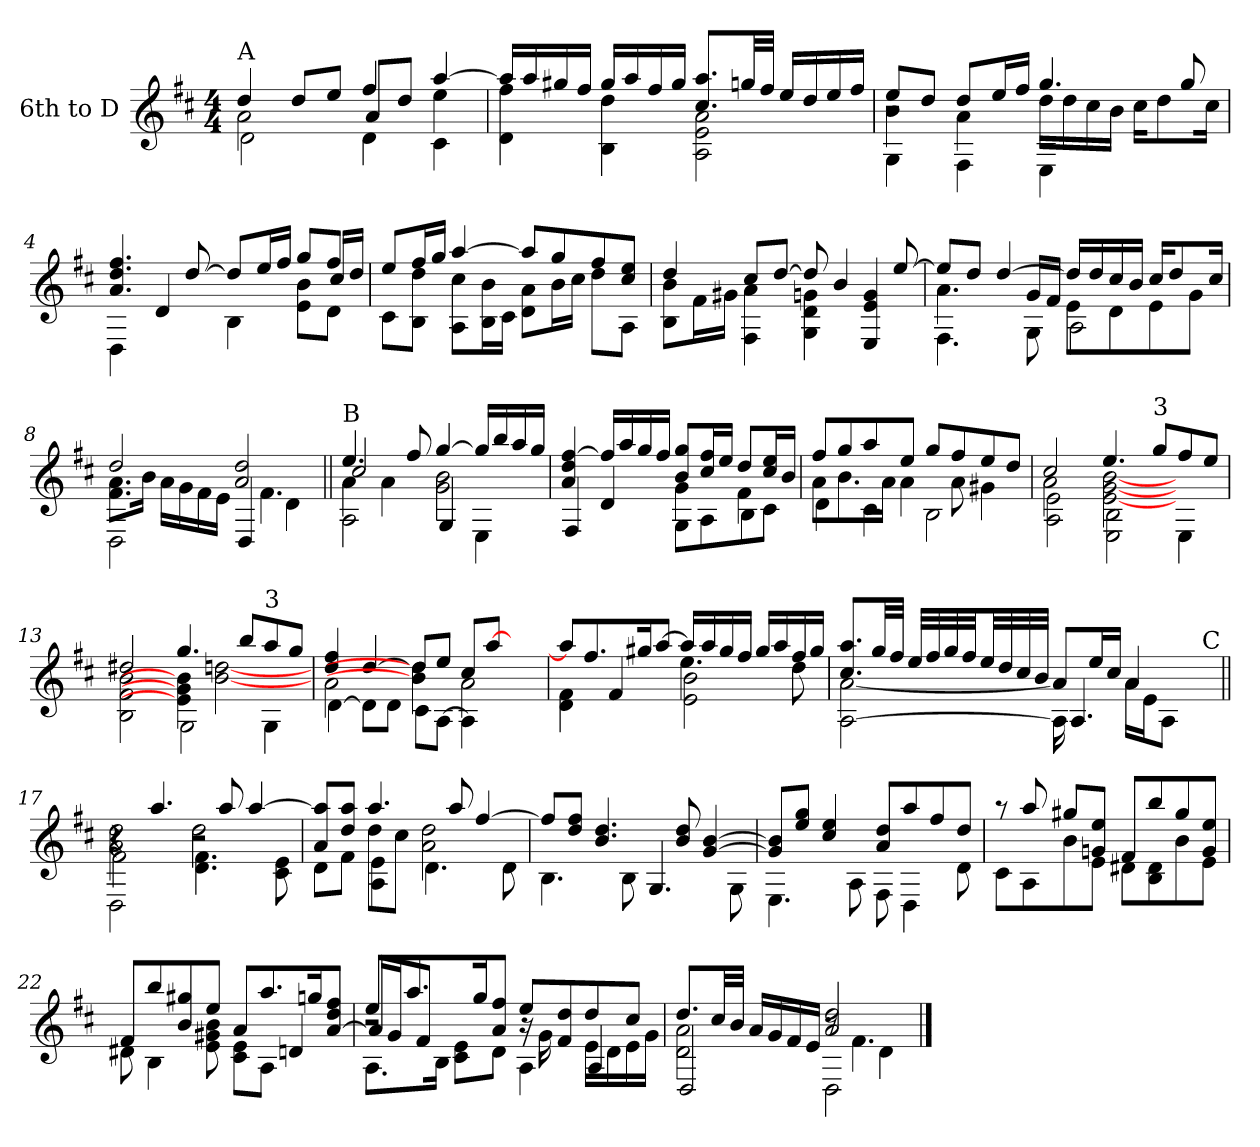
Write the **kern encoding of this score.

**kern
*part1
*staff1
*I"6th to D
!!LO:PB:g=z
*clefG2
*ITrd7c12
*k[f#c#]
*D:
*M4/4
*MM56
=1
*^
*	*^
!LO:TX:a:t=A	!	!
4di/	2Ai\	2Di\
8di/L	.	.
8ei/J	.	.
4f#i/	8Ai/L	4Di\
.	8di/J	.
[4ai/	4ei\	4C#i\
*	*v	*v
=2	=2
16ai/LL]	4Di\ 4f#i
16ai/	.
16g#Xi/	.
16f#i/JJ	.
16g#i/LL	4BBi\ 4di
16ai/	.
16f#i/	.
16g#i/JJ	.
8.c#i/ 8.aiL	2AAi\ 2Ei 2Ai
32gni/LL	.
32f#i/JJJ	.
16ei/LL	.
16di/	.
16ei/	.
16f#i/JJ	.
=3	=3
*^	*^
8ei/L	4Bi\	2r	4GGi\
8di/J	.	.	.
8di/L	4Ai\	.	4FF#i\
16ei/L	.	.	.
16f#i/JJ	.	.	.
4.gi/	16di\LL	4ryy	4EEi\
.	16di\	.	.
.	16c#i\	.	.
.	16Bi\JJ	.	.
.	16c#i\KL	4ryy	4ryy
.	8di\	.	.
8gi/	.	.	.
.	16c#i\Jk	.	.
*	*	*v	*v
!!LO:LB:g=z
=4	=4	=4
4.Ai/ 4.di 4.f#i	4DDi\	2ryy
.	4Di/	.
[8di/	.	.
8di/L]	4BBi\	4ryy
16ei/L	.	.
16f#i/JJ	.	.
8gi/L	8ryy	8Ei\ 8BiL
8f#i/J	16c#i/LL	8Di\J
.	16di/JJ	.
*	*v	*v
=5	=5
8ei/L	8C#i\L
16f#i/L	8BBi\ 8diJ
16gi/JJ	.
[4ai/	8AAi\ 8c#iL
.	16BBi\ 16BiL
.	16C#i\JJ
8ai/L]	8Di\ 8AiL
8gi/	16Bi\L
.	16c#i\JJ
8f#i/	8di\L
8c#i/ 8eiJ	8AAi\J
=6	=6
4di/	8BBi\ 8BiL
.	16F#i\L
.	16G#Xi\JJ
8c#i/L	4FF#i\ 4Ai
[8di/J	.
8di/]	4GGi\ 4Di 4Gni
4Bi/	.
.	4EEi/ 4Ei 4Gi
[8ei/	.
=7	=7
*	*^
8ei/L]	4.Ai\	4.FF#i\
8di/J	.	.
[4di/	.	.
.	16Gi/LL	8GGi\
.	16F#i/JJ	.
16di/LL]	8Ei\L	2AAi\
16di/	.	.
16c#i/	8Di\	.
16Bi/JJ	.	.
16c#i/KL	8Ei\	.
8di/	.	.
.	8Gi\J	.
16c#i/Jk	.	.
!!LO:LB:g=z	!!	!!
=8	=8	=8
2di/	8.F#i\ 8.AiL	2DDi\
.	16Bi\Jk	.
.	16Ai\LL	.
.	16Gi\	.
.	16F#i\	.
.	16Ei\JJ	.
2Ai/ 2di	8ryy	4DDi/
.	4.F#i\	.
.	.	4Di\
=9||	=9||	=9||
*	*	*^
!LO:TX:a:t=B	!	!	!
4.ei/	2c#i/	4Ai\	2AAi\
.	.	4Ai\	.
8f#i/	.	.	.
[4gi/	2Gi\ 2Bi	2ryy	4GGi/
16gi/LL]	.	.	4EEi\
16bi/	.	.	.
16ai/	.	.	.
16gi/JJ	.	.	.
*	*	*v	*v
=10	=10	=10
4Ai/ 4di [4f#i	4ryy	4FF#i/
16f#i/LL]	4ryy	4Di/
16ai/	.	.
16gi/	.	.
16f#i/JJ	.	.
8Bi/ 8giL	4Gi\	8GGi\L
16c#i/ 16f#iL	.	8AAi\
16ei/JJ	.	.
8di/L	4F#i\	8BBi\
16c#i/ 16eiL	.	8C#i\J
16Bi/JJ	.	.
=11	=11	=11
8f#i/L	8Ai\L	4Di\
8gi/	8.Bi\	.
8ai/	.	4C#i\
.	16Ai\Jk	.
8ei/J	4Ai\	.
8gi/L	.	2BBi\
8f#i/	8Ai\	.
8ei/	4G#Xi\	.
8di/J	.	.
!!LO:LB:g=z	!!	!!
=12	=12	=12
2c#i/	2Ai\	2AAi\ 2Ei
4.ei/	[2Ei\ [2Gi [2Bi	2EEi\ 2BBi
!LO:TX:a:t=3	!	!
8gi/L	.	.
8f#i/	4ryy	4EEi\
8ei/J	.	.
=13	=13	=13
2d#Xi/	2BBi\ 2F#i 2Bi	2ryy
4.gi/	4Ei\] 4Gi] 4Bi]	2GGi\
.	[2Bi\ [2dni	.
8bi/L	.	.
!LO:TX:a:t=3	!	!
8ai/	.	4GGi\
8gi/J	.	.
=14	=14	=14
4di/ 4f#i	2Ai\	[4Di\
[4di/	.	8Di\L]
.	.	8Di\J
8di/L]	4Bi\] 4di]	8C#i\L
8ei/J	.	[8AAi\J
8c#i/L	2Ai\	4AAi\]
[8ai/J	.	.
4ryy	.	4ryy
=15	=15	=15
8ai/L]	4Di\ 4F#i	2ryy
8.f#i/	.	.
.	4F#i/	.
16g#Xi/k	.	.
[8ai/J	.	.
16ai/LL]	4.ei\	2Ei\ 2Bi
16ai/	.	.
16g#i/	.	.
16f#i/JJ	.	.
16g#i/LL	.	.
16ai/	.	.
16f#i/	8di\	.
16g#i/JJ	.	.
!!LO:LB:g=z	!!	!!
=16	=16	=16
*	*	*^
8.c#i/ 8.aiL	[2Ai\	[2AAi\	2ryy
32gi/LL	.	.	.
32f#i/JJJ	.	.	.
32ei/LLL	.	.	.
32f#i/	.	.	.
32gi/	.	.	.
32f#i/JJ	.	.	.
32ei/LL	.	.	.
32di/	.	.	.
32c#i/	.	.	.
32Bi/JJJ	.	.	.
8Ai/L]	16ryy	16AAi\]	4ryy
.	8.ryy	4.AAi/	.
16ei/L	.	.	.
16c#i/JJ	.	.	.
4Ai/	16Ai\LL	.	8ryy
.	16Ei\J	.	.
.	8AAi\J	.	16ryy
.	.	16ryy	32ryy
.	.	.	64ryy
.	.	.	128...ryy
!	!	!	!LO:TX:a:t=C
.	.	.	1024ryy
=17||	=17||	=17||	=17||
4r	2Ai\ 2di	2F#i\	2DDi\
4.ai/	.	.	.
.	2di\	4.Di\ 4.F#i	2r
8ai/	.	.	.
[4ai/	.	.	.
.	.	8C#i\ 8Ei	.
*	*	*v	*v
=18	=18	=18
8Ai/ 8ai]L	8Di\L	4ryy
8di/ 8aiJ	8F#i\J	.
4.ai/	8di\L	4AAi\ 4Ei
.	8c#i\J	.
.	2Ai\ 2di	4.Di\
8ai/	.	.
[4f#i/	.	.
.	.	8Di\
*	*v	*v
=19	=19
8f#i/L]	4.BBi\
8di/ 8f#iJ	.
4.Bi/ 4.di	.
.	8BBi\
.	4.GGi/
8Bi/ 8di	.
[4Gi/ [4Bi	.
.	8GGi\
!!LO:LB:g=z	!!
=20	=20
8Gi/] 8Bi]L	4.EEi\
8ei/ 8giJ	.
4c#i/ 4ei	.
.	8AAi\
8Ai/ 8diL	8FF#i\
8ai/	4DDi\
8f#i/	.
8di/J	8Di\
=21	=21
8r	8C#i\L
8ai/	8AAi\
8g#Xi/L	8Bi\
8Gni/ 8eiJ	8Ei\J
8F#i/L	8D#Xi\L
8bi/	8BBi\ 8D#i
8g#i/	8Bi\
8Gi/ 8eiJ	8Ei\J
=22	=22
8F#i/L	8D#Xi\
8bi/	4BBi\
8Bi/ 8g#Xi	.
8ei/J	8Ei\ 8G#Xi 8Bi
8Ai/L	8C#i\ 8EiL
8.ai/	8AAi\J
.	4Dni/
16gni/k	.
[8Ai/ 8di 8f#iJ	.
!!LO:LB:g=z	!!
=23	=23
*^	*^
8ei/L	16Ai/LL]	2r	8.AAi\L
.	16Gi/J	.	.
8.ai/	8F#i/J	.	.
.	.	.	16BBi\Jk
.	2ryy	.	8C#i\ 8EiL
16gi/k	.	.	.
8Ai/ 8f#iJ	.	.	8Di\J
8ei/L	.	16r	4AAi\
.	.	16Gi\	.
8F#i/ 8di	.	8ryy	.
8di/	16Ei\LL	4ryy	4AAi/
.	16Di\	.	.
8c#i/J	16Ei\	.	.
.	16Gi\JJ	.	.
=24	=24	=24	=24
8.di/L	2Di\ 2Ai	2ryy	2DDi/
32c#i/LL	.	.	.
32Bi/JJJ	.	.	.
16Ai/LL	.	.	.
16Gi/	.	.	.
16F#i/	.	.	.
16Ei/JJ	.	.	.
2Ai/ 2di	8r	2DDi\	4ryy
.	4.F#i\	.	.
.	.	.	4Di\
*v	*v	*v	*v
==
*-
